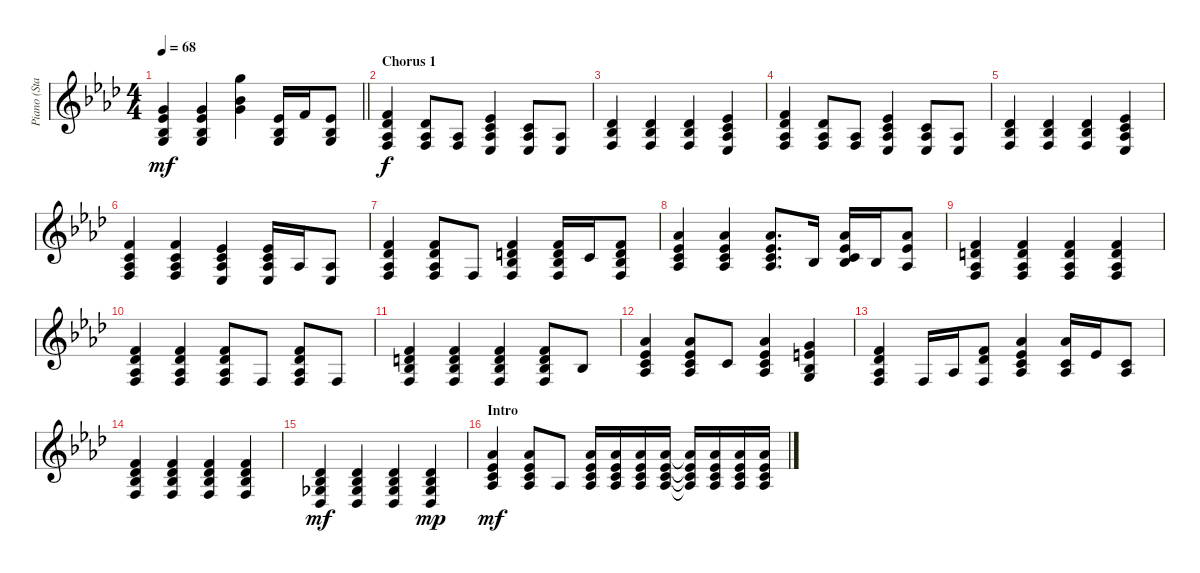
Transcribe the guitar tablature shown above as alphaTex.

\track ("Piano (Staff 1)" "Piano (Sta") {instrument acousticgrandpiano}
\staff {score}
\tuning (E4 B3 G3 D3 A2 E2 B1) {hide}
\ts (4 4)
\tempo 68
\clef g2
\barLineRight lightlight
\ks ab
(3.1 4.2 3.3 5.4).4{dy mf} (3.1 4.2 3.3 5.4).4 (3.1 11.2 24.3).4 (4.2 3.3 5.4).16 1.1.16 (4.2 3.3 5.4).8 |
\section ("" "Chorus 1")
(1.1 2.2 1.3 3.4).4{dy f} (2.2 1.3 3.4).8 (1.3 3.4).8 (4.2 5.3 6.4 6.5).4 (1.2 1.3 1.4).8 (1.3 1.4).8 |
(2.2 3.3 3.4).4 (2.2 3.3 3.4).4 (2.2 3.3 3.4).4 (4.2 5.3 6.4 6.5).4 |
(1.1 2.2 1.3 3.4).4 (2.2 1.3 3.4).8 (1.3 3.4).8 (4.2 5.3 6.4 6.5).4 (1.2 1.3 1.4).8 (1.3 1.4).8 |
(2.2 3.3 3.4).4 (2.2 3.3 3.4).4 (2.2 3.3 3.4).4 (4.2 5.3 6.4 6.5).4 |
(1.1 1.2 1.3 3.4).4 (1.1 1.2 1.3 3.4).4 (4.2 5.3 6.4 6.5).4 (4.2 5.3 6.4 6.5).16 1.3.16 (1.3 1.4).8 |
(1.1 2.2 1.3 3.4).4 (1.1 2.2 1.3 3.4).8 3.4.8 (1.1 3.2 3.3 3.4).4 (1.1 3.2 3.3 3.4).16 1.2.16 (1.1 3.2 3.3 3.4).8 |
(4.1 4.2 5.3 6.4).4 (4.1 4.2 5.3 6.4).4 (4.1 4.2 5.3 6.4).8{d} 3.3.16 (4.1 1.2 3.3 13.4).16 3.3.16 (4.1 4.2 1.3).8 |
(1.1 3.2 1.3 3.4).4 (1.1 3.2 1.3 3.4).4 (1.1 3.2 1.3 3.4).4 (1.1 3.2 1.3 3.4).4 |
(1.1 2.2 1.3 3.4).4 (1.1 2.2 1.3 3.4).4 (1.1 2.2 1.3 3.4).8 3.4.8 (1.1 2.2 1.3 3.4).8 3.4.8 |
(1.1 3.2 3.3 3.4).4 (1.1 3.2 3.3 3.4).4 (1.1 3.2 3.3 3.4).4 (1.1 3.2 3.3 3.4).8 3.3.8 |
(4.1 4.2 5.3 6.4).4 (4.1 4.2 5.3 6.4).8 1.2.8 (4.1 4.2 5.3 6.4).4 (3.1 5.2 3.3 5.4).4 |
(1.1 2.2 1.3 3.4).4 3.4.16 1.3.16 (1.1 2.2 3.4).8 (4.1 4.2 5.3 6.4).4 (4.1 1.2 1.3).16 4.2.16 (1.2 1.3).8 |
(1.1 2.2 3.3 3.4).4 (1.1 2.2 3.3 3.4).4 (1.1 2.2 3.3 3.4).4 (1.1 2.2 3.3 3.4).4 |
(2.2 3.3 4.4 4.5).4{dy mf} (2.2 3.3 4.4 4.5).4 (2.2 3.3 4.4 4.5).4 (2.2 3.3 4.4 4.5).4{dy mp} |
\section ("" "Intro")
(4.1 4.2 5.3 6.4).4{dy mf} (4.1 4.2 5.3 6.4).8 1.3.8 (4.1 4.2 5.3 6.4).16 (4.1 4.2 5.3 6.4).16 (4.1 4.2 5.3 6.4).16 (4.1 4.2 5.3 6.4).16 (4.1{t} 4.2{t} 5.3{t} 6.4{t}).16 (4.1 4.2 5.3 6.4).16 (4.1 4.2 5.3 6.4).16 (4.1 4.2 5.3 6.4).16
